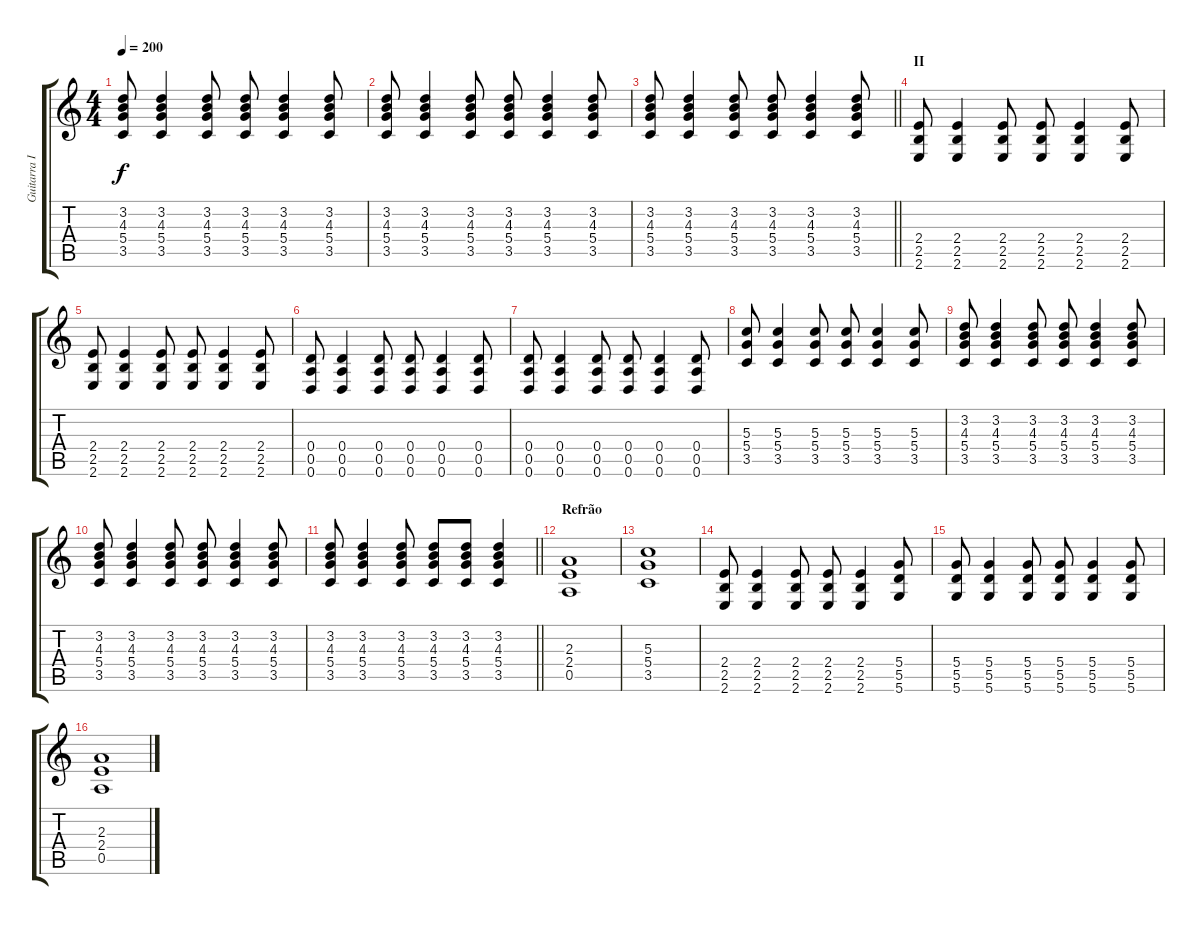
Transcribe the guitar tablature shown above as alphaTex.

\track ("Guitarra II" "Guitarra I") {instrument distortionguitar}
\staff {score tabs}
\tuning (E4 B3 G3 D3 A2 D2) {hide}
\ts (4 4)
\tempo 200
\clef g2
\ks c
(3.2 4.3 5.4 3.5).8{dy f} (3.2 4.3 5.4 3.5).4 (3.2 4.3 5.4 3.5).8 (3.2 4.3 5.4 3.5).8 (3.2 4.3 5.4 3.5).4 (3.2 4.3 5.4 3.5).8 |
(3.2 4.3 5.4 3.5).8 (3.2 4.3 5.4 3.5).4 (3.2 4.3 5.4 3.5).8 (3.2 4.3 5.4 3.5).8 (3.2 4.3 5.4 3.5).4 (3.2 4.3 5.4 3.5).8 |
\barLineRight lightlight
(3.2 4.3 5.4 3.5).8 (3.2 4.3 5.4 3.5).4 (3.2 4.3 5.4 3.5).8 (3.2 4.3 5.4 3.5).8 (3.2 4.3 5.4 3.5).4 (3.2 4.3 5.4 3.5).8 |
\section ("" "II")
(2.4 2.5 2.6).8 (2.4 2.5 2.6).4 (2.4 2.5 2.6).8 (2.4 2.5 2.6).8 (2.4 2.5 2.6).4 (2.4 2.5 2.6).8 |
(2.4 2.5 2.6).8 (2.4 2.5 2.6).4 (2.4 2.5 2.6).8 (2.4 2.5 2.6).8 (2.4 2.5 2.6).4 (2.4 2.5 2.6).8 |
(0.4 0.5 0.6).8 (0.4 0.5 0.6).4 (0.4 0.5 0.6).8 (0.4 0.5 0.6).8 (0.4 0.5 0.6).4 (0.4 0.5 0.6).8 |
(0.4 0.5 0.6).8 (0.4 0.5 0.6).4 (0.4 0.5 0.6).8 (0.4 0.5 0.6).8 (0.4 0.5 0.6).4 (0.4 0.5 0.6).8 |
(5.3 5.4 3.5).8 (5.3 5.4 3.5).4 (5.3 5.4 3.5).8 (5.3 5.4 3.5).8 (5.3 5.4 3.5).4 (5.3 5.4 3.5).8 |
(3.2 4.3 5.4 3.5).8 (3.2 4.3 5.4 3.5).4 (3.2 4.3 5.4 3.5).8 (3.2 4.3 5.4 3.5).8 (3.2 4.3 5.4 3.5).4 (3.2 4.3 5.4 3.5).8 |
(3.2 4.3 5.4 3.5).8 (3.2 4.3 5.4 3.5).4 (3.2 4.3 5.4 3.5).8 (3.2 4.3 5.4 3.5).8 (3.2 4.3 5.4 3.5).4 (3.2 4.3 5.4 3.5).8 |
\barLineRight lightlight
(3.2 4.3 5.4 3.5).8 (3.2 4.3 5.4 3.5).4 (3.2 4.3 5.4 3.5).8 (3.2 4.3 5.4 3.5).8 (3.2 4.3 5.4 3.5).8 (3.2 4.3 5.4 3.5).4 |
\section ("" "Refrão")
(2.3 2.4 0.5).1 |
(5.3 5.4 3.5).1 |
(2.4 2.5 2.6).8 (2.4 2.5 2.6).4 (2.4 2.5 2.6).8 (2.4 2.5 2.6).8 (2.4 2.5 2.6).4 (5.4 5.5 5.6).8 |
(5.4 5.5 5.6).8 (5.4 5.5 5.6).4 (5.4 5.5 5.6).8 (5.4 5.5 5.6).8 (5.4 5.5 5.6).4 (5.4 5.5 5.6).8 |
(2.3 2.4 0.5).1
